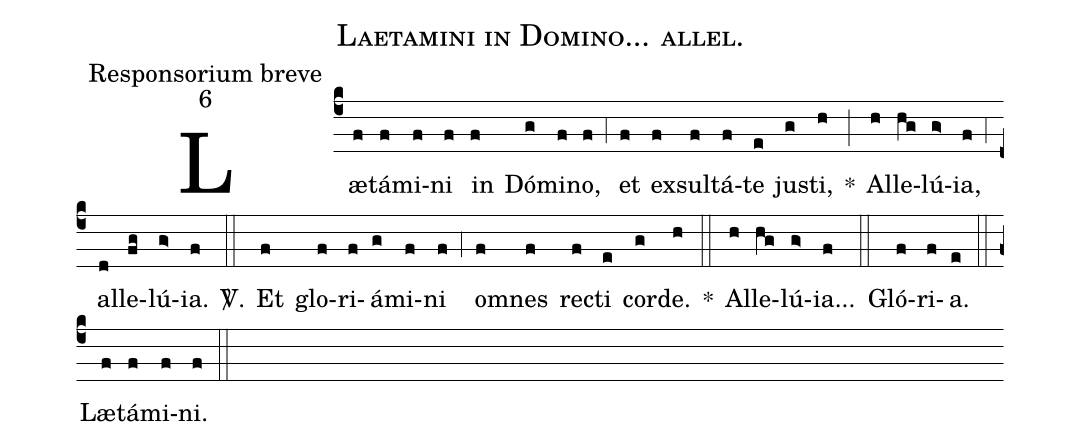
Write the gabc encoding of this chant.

name:Laetamini in Domino... allel.;
office-part:Responsorium breve;
mode:6;
%%
(c4) Læ(f)tá(f)mi(f)ni(f) in(f) Dó(g)mi(f)no,(f) (;4) et(f) ex(f)sul(f)tá(f)te(e) ju(g)sti,(h) *(;) Al(h)le(hg)lú(g>)ia,(f) (;4) al(d)le(fg)lú(g>)ia.(f) <sp>V/</sp>.(::) Et(f) glo(f)ri(f)á(g)mi(f)ni(f) (;4) o(f)mnes(f) re(f)cti(e) cor(g)de.(h) *(::) Al(h)le(hg)lú(g>)ia...(f) (::) Gló(f)ri(f)a.(e) (::) Læ(f)tá(f)mi(f)ni.(f) (::)
